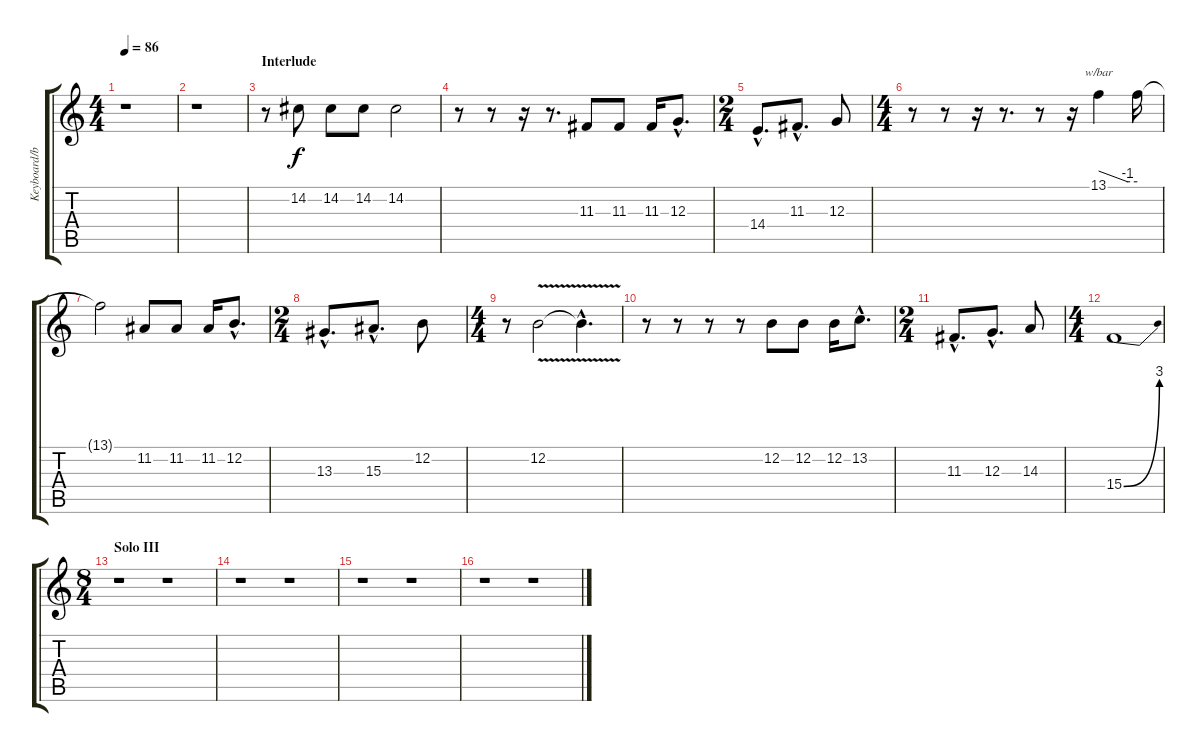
\track ("Keyboard/backing vox" "Keyboard/b") {instrument stringensemble1}
\staff {score tabs}
\tuning (E4 B3 G3 D3 A2 E2) {hide}
\ts (4 4)
\tempo 86
\clef g2
\ks c
r.1{dy f} |
r.1 |
\section ("" "Interlude")
r.8 14.2.8 14.2.8 14.2.8 14.2.2 |
r.8 r.8 r.16 r.8{d} 11.3.8 11.3.8 11.3.16 12.3{hac}.8{d} |
\ts (2 4)
14.4{hac}.8{d} 11.3{hac}.8{d} 12.3.8 |
\ts (4 4)
r.8 r.8 r.16 r.8{d} r.8 r.16 13.1.4{tbe (custom default 0 0 45 -4 60 -4)} 13.1{t}.16 |
13.1{t}.2 11.2.8 11.2.8 11.2.16 12.2{hac}.8{d} |
\ts (2 4)
13.3{hac}.8{d} 15.3{hac}.8{d} 12.2.8 |
\ts (4 4)
r.8 12.2{v}.2 12.2{hac t}.4{d} |
r.8 r.8 r.8 r.8 12.2.8 12.2.8 12.2.16 13.2{hac}.8{d} |
\ts (2 4)
11.3{hac}.8{d} 12.3{hac}.8{d} 14.3.8 |
\ts (4 4)
15.4{be (bend 0 0 60 12)}.1 |
\ts (8 4)
\section ("" "Solo III")
r.1 r.1 |
r.1 r.1 |
r.1 r.1 |
r.1 r.1
